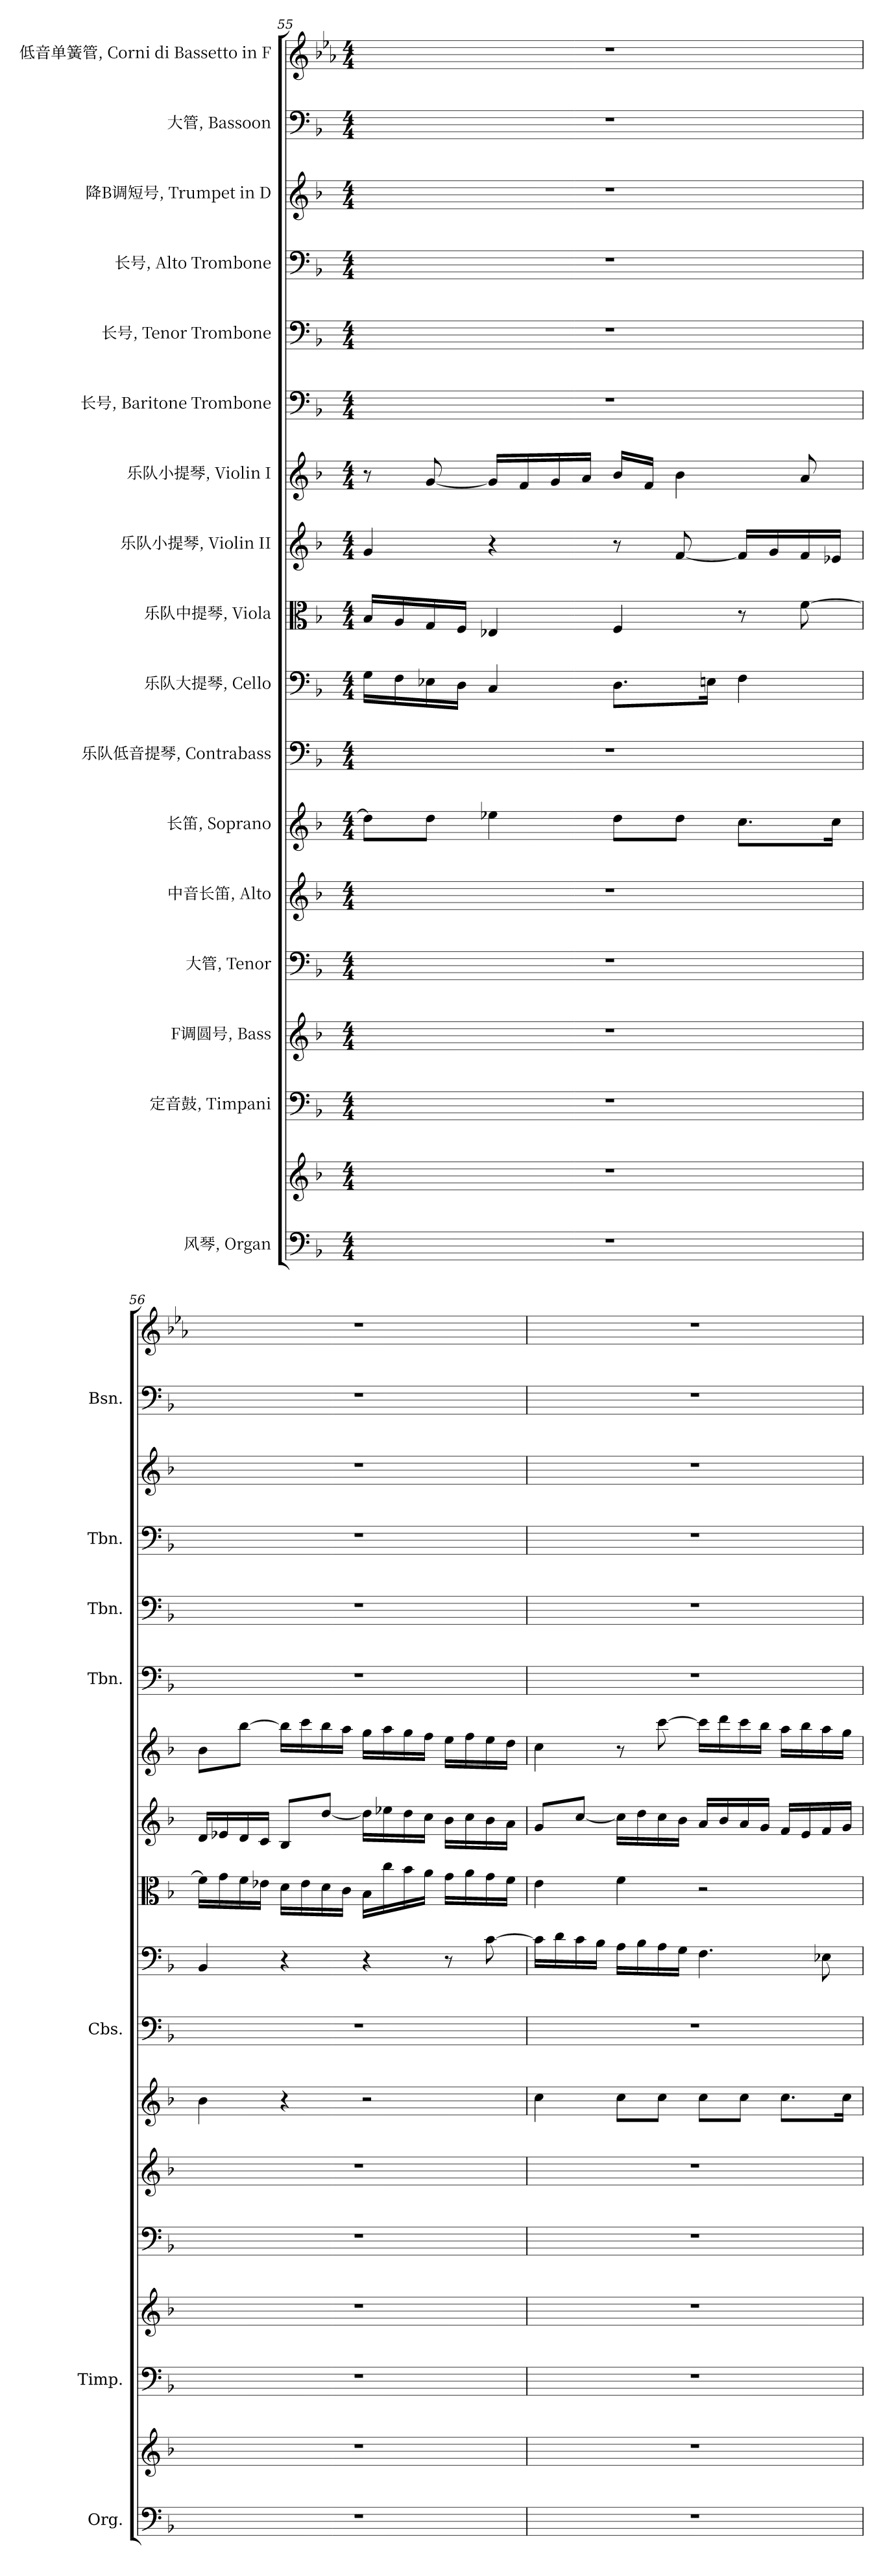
**kern	**kern	**kern	**kern	**kern	**kern	**kern	**kern	**kern	**kern	**kern	**kern	**kern	**kern	**kern	**kern	**kern	**kern
*part17	*part17	*part16	*part15	*part14	*part13	*part12	*part11	*part10	*part9	*part8	*part7	*part6	*part5	*part4	*part3	*part2	*part1
*staff18	*staff17	*staff16	*staff15	*staff14	*staff13	*staff12	*staff11	*staff10	*staff9	*staff8	*staff7	*staff6	*staff5	*staff4	*staff3	*staff2	*staff1
*I"风琴, Organ	*	*I"定音鼓, Timpani	*I"F调圆号, Bass	*I"大管, Tenor	*I"中音长笛, Alto	*I"长笛, Soprano	*I"乐队低音提琴, Contrabass	*I"乐队大提琴, Cello	*I"乐队中提琴, Viola	*I"乐队小提琴, Violin II	*I"乐队小提琴, Violin I	*I"长号, Baritone Trombone	*I"长号, Tenor Trombone	*I"长号, Alto Trombone	*I"降B调短号, Trumpet in D	*I"大管, Bassoon	*I"低音单簧管, Corni di Bassetto in F
*I'Org.	*	*I'Timp.	*	*	*	*	*I'Cbs.	*	*	*	*	*I'Tbn.	*I'Tbn.	*I'Tbn.	*	*I'Bsn.	*
!!LO:PB:g=z
*clefF4	*clefG2	*clefF4	*clefG2	*clefF4	*clefG2	*clefG2	*clefF4	*clefF4	*clefC3	*clefG2	*clefG2	*clefF4	*clefF4	*clefF4	*clefG2	*clefF4	*clefG2
*	*	*	*ITrd4c7	*	*ITrd3c5	*	*ITrd7c12	*	*	*	*	*	*	*	*ITrd1c2	*	*ITrd8c14
*k[b-]	*k[b-]	*k[b-]	*k[b-e-]	*k[b-]	*k[]	*k[b-]	*k[b-]	*k[b-]	*k[b-]	*k[b-]	*k[b-]	*k[b-]	*k[b-]	*k[b-]	*k[b-e-a-]	*k[b-]	*k[b-e-a-]
*M4/4	*M4/4	*M4/4	*M4/4	*M4/4	*M4/4	*M4/4	*M4/4	*M4/4	*M4/4	*M4/4	*M4/4	*M4/4	*M4/4	*M4/4	*M4/4	*M4/4	*M4/4
=55	=55	=55	=55	=55	=55	=55	=55	=55	=55	=55	=55	=55	=55	=55	=55	=55	=55
1r	1r	1r	1r	1r	1r	8dd\L]	1r	16G\LL	16B-/LL	4g/	8r	1r	1r	1r	1r	1r	1r
.	.	.	.	.	.	.	.	16F\	16A/	.	.	.	.	.	.	.	.
.	.	.	.	.	.	8dd\J	.	16E-X\	16G/	.	[8g/	.	.	.	.	.	.
.	.	.	.	.	.	.	.	16D\JJ	16F/JJ	.	.	.	.	.	.	.	.
.	.	.	.	.	.	4ee-X\	.	4C/	4E-X/	4r	16g/LL]	.	.	.	.	.	.
.	.	.	.	.	.	.	.	.	.	.	16f/	.	.	.	.	.	.
.	.	.	.	.	.	.	.	.	.	.	16g/	.	.	.	.	.	.
.	.	.	.	.	.	.	.	.	.	.	16a/JJ	.	.	.	.	.	.
.	.	.	.	.	.	8dd\L	.	8.D\L	4F/	8r	16b-/LL	.	.	.	.	.	.
.	.	.	.	.	.	.	.	.	.	.	16f/JJ	.	.	.	.	.	.
.	.	.	.	.	.	8dd\J	.	.	.	[8f/	4b-\	.	.	.	.	.	.
.	.	.	.	.	.	.	.	16En\Jk	.	.	.	.	.	.	.	.	.
.	.	.	.	.	.	8.cc\L	.	4F\	8r	16f/LL]	.	.	.	.	.	.	.
.	.	.	.	.	.	.	.	.	.	16g/	.	.	.	.	.	.	.
.	.	.	.	.	.	.	.	.	[8f\	16f/	8a/	.	.	.	.	.	.
.	.	.	.	.	.	16cc\Jk	.	.	.	16e-X/JJ	.	.	.	.	.	.	.
=56	=56	=56	=56	=56	=56	=56	=56	=56	=56	=56	=56	=56	=56	=56	=56	=56	=56
1r	1r	1r	1r	1r	1r	4b-\	1r	4BB-/	16f\LL]	16d/LL	8b-\L	1r	1r	1r	1r	1r	1r
.	.	.	.	.	.	.	.	.	16g\	16e-X/	.	.	.	.	.	.	.
.	.	.	.	.	.	.	.	.	16f\	16d/	[8bb-\J	.	.	.	.	.	.
.	.	.	.	.	.	.	.	.	16e-X\JJ	16c/JJ	.	.	.	.	.	.	.
.	.	.	.	.	.	4r	.	4r	16d\LL	8B-/L	16bb-\LL]	.	.	.	.	.	.
.	.	.	.	.	.	.	.	.	16e-\	.	16ccc\	.	.	.	.	.	.
.	.	.	.	.	.	.	.	.	16d\	[8dd/J	16bb-\	.	.	.	.	.	.
.	.	.	.	.	.	.	.	.	16c\JJ	.	16aa\JJ	.	.	.	.	.	.
.	.	.	.	.	.	2r	.	4r	16B-\LL	16dd\LL]	16gg\LL	.	.	.	.	.	.
.	.	.	.	.	.	.	.	.	16cc\	16ee-X\	16aa\	.	.	.	.	.	.
.	.	.	.	.	.	.	.	.	16b-\	16dd\	16gg\	.	.	.	.	.	.
.	.	.	.	.	.	.	.	.	16a\JJ	16cc\JJ	16ff\JJ	.	.	.	.	.	.
.	.	.	.	.	.	.	.	8r	16g\LL	16b-\LL	16ee\LL	.	.	.	.	.	.
.	.	.	.	.	.	.	.	.	16a\	16cc\	16ff\	.	.	.	.	.	.
.	.	.	.	.	.	.	.	[8c\	16g\	16b-\	16ee\	.	.	.	.	.	.
.	.	.	.	.	.	.	.	.	16f\JJ	16a\JJ	16dd\JJ	.	.	.	.	.	.
!!LO:PB:g=z
=57	=57	=57	=57	=57	=57	=57	=57	=57	=57	=57	=57	=57	=57	=57	=57	=57	=57
1r	1r	1r	1r	1r	1r	4cc\	1r	16c\LL]	4e\	8g/L	4cc\	1r	1r	1r	1r	1r	1r
.	.	.	.	.	.	.	.	16d\	.	.	.	.	.	.	.	.	.
.	.	.	.	.	.	.	.	16c\	.	[8cc/J	.	.	.	.	.	.	.
.	.	.	.	.	.	.	.	16B-\JJ	.	.	.	.	.	.	.	.	.
.	.	.	.	.	.	8cc\L	.	16A\LL	4f\	16cc\LL]	8r	.	.	.	.	.	.
.	.	.	.	.	.	.	.	16B-\	.	16dd\	.	.	.	.	.	.	.
.	.	.	.	.	.	8cc\J	.	16A\	.	16cc\	[8ccc\	.	.	.	.	.	.
.	.	.	.	.	.	.	.	16G\JJ	.	16b-\JJ	.	.	.	.	.	.	.
.	.	.	.	.	.	8cc\L	.	4.F\	2r	16a/LL	16ccc\LL]	.	.	.	.	.	.
.	.	.	.	.	.	.	.	.	.	16b-/	16ddd\	.	.	.	.	.	.
.	.	.	.	.	.	8cc\J	.	.	.	16a/	16ccc\	.	.	.	.	.	.
.	.	.	.	.	.	.	.	.	.	16g/JJ	16bb-\JJ	.	.	.	.	.	.
.	.	.	.	.	.	8.cc\L	.	.	.	16f/LL	16aa\LL	.	.	.	.	.	.
.	.	.	.	.	.	.	.	.	.	16e/	16bb-\	.	.	.	.	.	.
.	.	.	.	.	.	.	.	8E-X\	.	16f/	16aa\	.	.	.	.	.	.
.	.	.	.	.	.	16cc\Jk	.	.	.	16g/JJ	16gg\JJ	.	.	.	.	.	.
=	=	=	=	=	=	=	=	=	=	=	=	=	=	=	=	=	=
*-	*-	*-	*-	*-	*-	*-	*-	*-	*-	*-	*-	*-	*-	*-	*-	*-	*-
